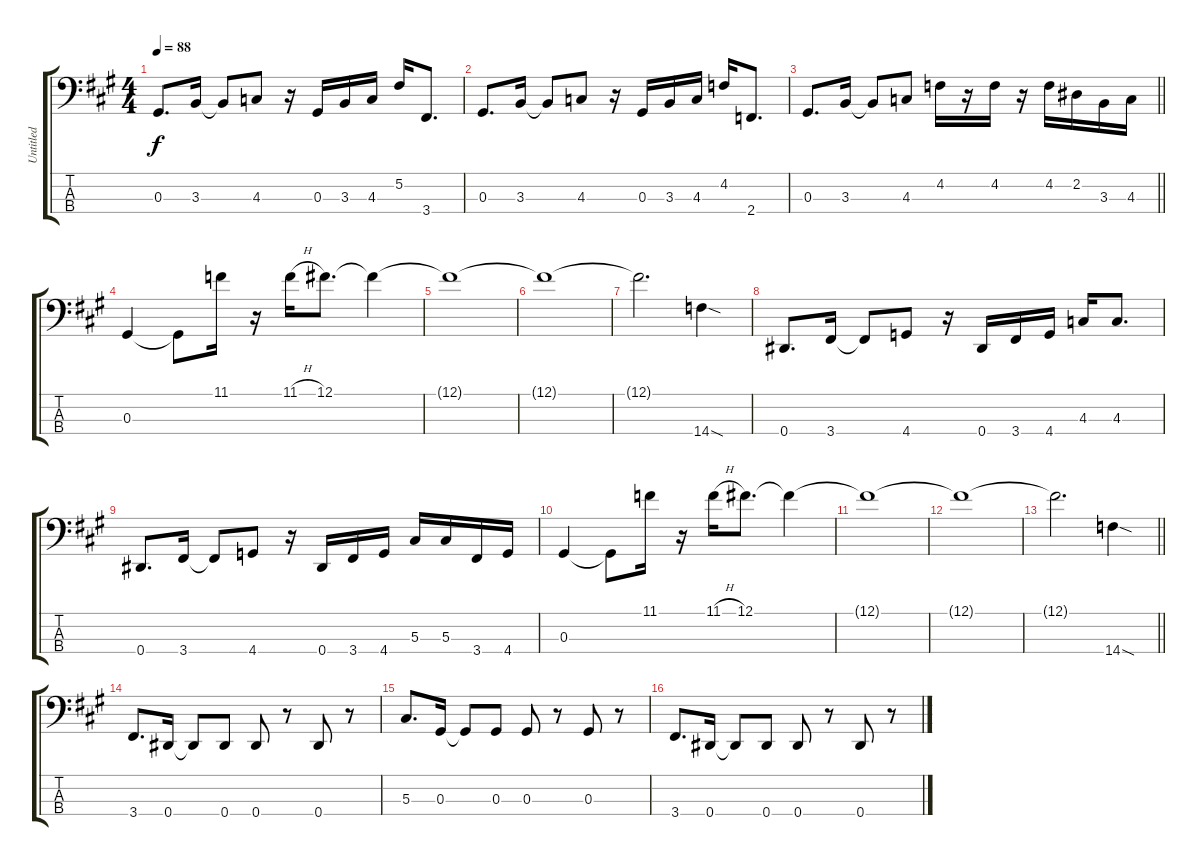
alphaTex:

\track ("Untitled" "Untitled") {instrument electricbasspick}
\staff {score tabs}
\tuning (Gb2 Db2 Ab1 Eb1) {hide}
\ts (4 4)
\tempo 88
\clef f4
\ks a
0.3.8{d dy f} 3.3.16 3.3{t}.8 4.3.8 r.16 0.3.16 3.3.16 4.3.16 5.2.16 3.4.8{d} |
0.3.8{d} 3.3.16 3.3{t}.8 4.3.8 r.16 0.3.16 3.3.16 4.3.16 4.2.16 2.4.8{d} |
\barLineRight lightlight
0.3.8{d} 3.3.16 3.3{t}.8 4.3.8 4.2.16 r.16 4.2.16 r.16 4.2.16 2.2.16 3.3.16 4.3.16 |
\section ("" " ")
0.3.4 0.3{t}.8 11.1.16 r.16 11.1{h}.16 12.1.8{d} 12.1{t}.4 |
12.1{t}.1 |
12.1{t}.1 |
12.1{t}.2{d} 14.4{sod}.4 |
0.4.8{d} 3.4.16 3.4{t}.8 4.4.8 r.16 0.4.16 3.4.16 4.4.16 4.3.16 4.3.8{d} |
0.4.8{d} 3.4.16 3.4{t}.8 4.4.8 r.16 0.4.16 3.4.16 4.4.16 5.3.16 5.3.16 3.4.16 4.4.16 |
0.3.4 0.3{t}.8 11.1.16 r.16 11.1{h}.16 12.1.8{d} 12.1{t}.4 |
12.1{t}.1 |
12.1{t}.1 |
\barLineRight lightlight
12.1{t}.2{d} 14.4{sod}.4 |
3.4.8{d} 0.4.16 0.4{t}.8 0.4.8 0.4.8 r.8 0.4.8 r.8 |
5.3.8{d} 0.3.16 0.3{t}.8 0.3.8 0.3.8 r.8 0.3.8 r.8 |
3.4.8{d} 0.4.16 0.4{t}.8 0.4.8 0.4.8 r.8 0.4.8 r.8
